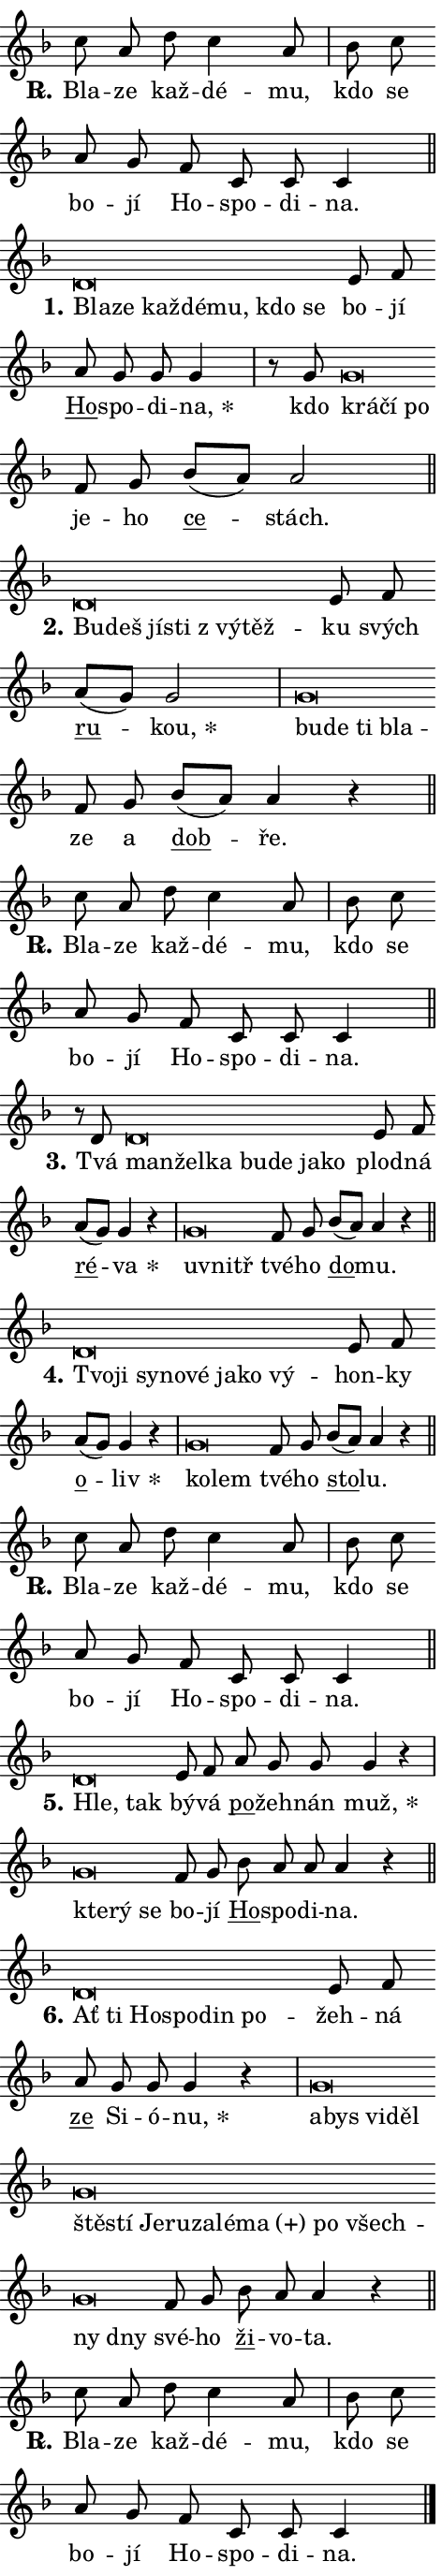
\version "2.24.0"
\header { tagline = "" }
\paper {
  indent = 0\cm
  top-margin = 0\cm
  right-margin = 0.13\cm % to fit lyric hyphens
  bottom-margin = 0\cm
  left-margin = 0\cm
  paper-width = 8\cm
  page-breaking = #ly:one-page-breaking
  system-system-spacing.basic-distance = #11
  score-system-spacing.basic-distance = #11
  ragged-last = ##f
}


%% Author: Thomas Morley
%% https://lists.gnu.org/archive/html/lilypond-user/2020-05/msg00002.html
#(define (line-position grob)
"Returns position of @var[grob} in current system:
   @code{'start}, if at first time-step
   @code{'end}, if at last time-step
   @code{'middle} otherwise
"
  (let* ((col (ly:item-get-column grob))
         (ln (ly:grob-object col 'left-neighbor))
         (rn (ly:grob-object col 'right-neighbor))
         (col-to-check-left (if (ly:grob? ln) ln col))
         (col-to-check-right (if (ly:grob? rn) rn col))
         (break-dir-left
           (and
             (ly:grob-property col-to-check-left 'non-musical #f)
             (ly:item-break-dir col-to-check-left)))
         (break-dir-right
           (and
             (ly:grob-property col-to-check-right 'non-musical #f)
             (ly:item-break-dir col-to-check-right))))
        (cond ((eqv? 1 break-dir-left) 'start)
              ((eqv? -1 break-dir-right) 'end)
              (else 'middle))))

#(define (tranparent-at-line-position vctor)
  (lambda (grob)
  "Relying on @code{line-position} select the relevant enry from @var{vctor}.
Used to determine transparency,"
    (case (line-position grob)
      ((end) (not (vector-ref vctor 0)))
      ((middle) (not (vector-ref vctor 1)))
      ((start) (not (vector-ref vctor 2))))))

noteHeadBreakVisibility =
#(define-music-function (break-visibility)(vector?)
"Makes @code{NoteHead}s transparent relying on @var{break-visibility}"
#{
  \override NoteHead.transparent =
    #(tranparent-at-line-position break-visibility)
#})

#(define delete-ledgers-for-transparent-note-heads
  (lambda (grob)
    "Reads whether a @code{NoteHead} is transparent.
If so this @code{NoteHead} is removed from @code{'note-heads} from
@var{grob}, which is supposed to be @code{LedgerLineSpanner}.
As a result ledgers are not printed for this @code{NoteHead}"
    (let* ((nhds-array (ly:grob-object grob 'note-heads))
           (nhds-list
             (if (ly:grob-array? nhds-array)
                 (ly:grob-array->list nhds-array)
                 '()))
           ;; Relies on the transparent-property being done before
           ;; Staff.LedgerLineSpanner.after-line-breaking is executed.
           ;; This is fragile ...
           (to-keep
             (remove
               (lambda (nhd)
                 (ly:grob-property nhd 'transparent #f))
               nhds-list)))
      ;; TODO find a better method to iterate over grob-arrays, similiar
      ;; to filter/remove etc for lists
      ;; For now rebuilt from scratch
      (set! (ly:grob-object grob 'note-heads)  '())
      (for-each
        (lambda (nhd)
          (ly:pointer-group-interface::add-grob grob 'note-heads nhd))
        to-keep))))

squashNotes = {
  \override NoteHead.X-extent = #'(-0.2 . 0.2)
  \override NoteHead.Y-extent = #'(-0.75 . 0)
  \override NoteHead.stencil =
    #(lambda (grob)
       (let ((pos (ly:grob-property grob 'staff-position)))
         (begin
           (if (< pos -7) (display "ERROR: Lower brevis then expected\n") (display ""))
           (if (<= pos -6) ly:text-interface::print ly:note-head::print))))
}
unSquashNotes = {
  \revert NoteHead.X-extent
  \revert NoteHead.Y-extent
  \revert NoteHead.stencil
}

hideNotes = \noteHeadBreakVisibility #begin-of-line-visible
unHideNotes = \noteHeadBreakVisibility #all-visible

% work-around for resetting accidentals
% https://lilypond.org/doc/v2.23/Documentation/notation/displaying-rhythms#unmetered-music
cadenzaMeasure = {
  \cadenzaOff
  \partial 1024 s1024
  \cadenzaOn
}

#(define-markup-command (accent layout props text) (markup?)
  "Underline accented syllable"
  (interpret-markup layout props
    #{\markup \override #'(offset . 4.3) \underline { #text }#}))

responsum = \markup \concat {
  "R" \hspace #-1.05 \path #0.1 #'((moveto 0 0.07) (lineto 0.9 0.8)) \hspace #0.05 "."
}

spaceSize = #0.6828661417322834 % exact space size for TeX Gyre Schola

\layout {
  \context {
    \Staff
    \remove "Time_signature_engraver"
    \override LedgerLineSpanner.after-line-breaking = #delete-ledgers-for-transparent-note-heads
  }
  \context {
    \Lyrics {
      \override LyricSpace.minimum-distance = \spaceSize
      \override LyricText.font-name = #"TeX Gyre Schola"
      \override LyricText.font-size = 1
      \override StanzaNumber.font-name = #"TeX Gyre Schola Bold"
      \override StanzaNumber.font-size = 1
    }
  }
  \context {
    \Score 
    \override NoteHead.text =
      #(lambda (grob) 
        (let ((pos (ly:grob-property grob 'staff-position)))
          #{\markup {
            \combine
              \halign #-0.55 \raise #(if (= pos -6) 0 0.5) \override #'(thickness . 2) \draw-line #'(3.2 . 0)
              \musicglyph "noteheads.sM1"
          }#}))
  }
}

% magnetic-lyrics.ily
%
%   written by
%     Jean Abou Samra <jean@abou-samra.fr>
%     Werner Lemberg <wl@gnu.org>
%
%   adapted by
%     Jiri Hon <jiri.hon@gmail.com>
%
% Version 2022-Apr-15

% https://www.mail-archive.com/lilypond-user@gnu.org/msg149350.html

#(define (Left_hyphen_pointer_engraver context)
   "Collect syllable-hyphen-syllable occurrences in lyrics and store
them in properties.  This engraver only looks to the left.  For
example, if the lyrics input is @code{foo -- bar}, it does the
following.

@itemize @bullet
@item
Set the @code{text} property of the @code{LyricHyphen} grob between
@q{foo} and @q{bar} to @code{foo}.

@item
Set the @code{left-hyphen} property of the @code{LyricText} grob with
text @q{foo} to the @code{LyricHyphen} grob between @q{foo} and
@q{bar}.
@end itemize

Use this auxiliary engraver in combination with the
@code{lyric-@/text::@/apply-@/magnetic-@/offset!} hook."
   (let ((hyphen #f)
         (text #f))
     (make-engraver
      (acknowledgers
       ((lyric-syllable-interface engraver grob source-engraver)
        (set! text grob)))
      (end-acknowledgers
       ((lyric-hyphen-interface engraver grob source-engraver)
        ;(when (not (grob::has-interface grob 'lyric-space-interface))
          (set! hyphen grob)));)
      ((stop-translation-timestep engraver)
       (when (and text hyphen)
         (ly:grob-set-object! text 'left-hyphen hyphen))
       (set! text #f)
       (set! hyphen #f)))))

#(define (lyric-text::apply-magnetic-offset! grob)
   "If the space between two syllables is less than the value in
property @code{LyricText@/.details@/.squash-threshold}, move the right
syllable to the left so that it gets concatenated with the left
syllable.

Use this function as a hook for
@code{LyricText@/.after-@/line-@/breaking} if the
@code{Left_@/hyphen_@/pointer_@/engraver} is active."
   (let ((hyphen (ly:grob-object grob 'left-hyphen #f)))
     (when hyphen
       (let ((left-text (ly:spanner-bound hyphen LEFT)))
         (when (grob::has-interface left-text 'lyric-syllable-interface)
           (let* ((common (ly:grob-common-refpoint grob left-text X))
                  (this-x-ext (ly:grob-extent grob common X))
                  (left-x-ext
                   (begin
                     ;; Trigger magnetism for left-text.
                     (ly:grob-property left-text 'after-line-breaking)
                     (ly:grob-extent left-text common X)))
                  ;; `delta` is the gap width between two syllables.
                  (delta (- (interval-start this-x-ext)
                            (interval-end left-x-ext)))
                  (details (ly:grob-property grob 'details))
                  (threshold (assoc-get 'squash-threshold details 0.2)))
             (when (< delta threshold)
               (let* (;; We have to manipulate the input text so that
                      ;; ligatures crossing syllable boundaries are not
                      ;; disabled.  For languages based on the Latin
                      ;; script this is essentially a beautification.
                      ;; However, for non-Western scripts it can be a
                      ;; necessity.
                      (lt (ly:grob-property left-text 'text))
                      (rt (ly:grob-property grob 'text))
                      (is-space (grob::has-interface hyphen 'lyric-space-interface))
                      (space (if is-space " " ""))
                      (extra-delta (if is-space spaceSize 0))
                      ;; Append new syllable.
                      (ltrt-space (if (and (string? lt) (string? rt))
                                (string-append lt space rt)
                                (make-concat-markup (list lt space rt))))
                      ;; Right-align `ltrt` to the right side.
                      (ltrt-space-markup (grob-interpret-markup
                               grob
                               (make-translate-markup
                                (cons (interval-length this-x-ext) 0)
                                (make-right-align-markup ltrt-space)))))
                 (begin
                   ;; Don't print `left-text`.
                   (ly:grob-set-property! left-text 'stencil #f)
                   ;; Set text and stencil (which holds all collected
                   ;; syllables so far) and shift it to the left.
                   (ly:grob-set-property! grob 'text ltrt-space)
                   (ly:grob-set-property! grob 'stencil ltrt-space-markup)
                   (ly:grob-translate-axis! grob (- (- delta extra-delta)) X))))))))))


#(define (lyric-hyphen::displace-bounds-first grob)
   ;; Make very sure this callback isn't triggered too early.
   (let ((left (ly:spanner-bound grob LEFT))
         (right (ly:spanner-bound grob RIGHT)))
     (ly:grob-property left 'after-line-breaking)
     (ly:grob-property right 'after-line-breaking)
     (ly:lyric-hyphen::print grob)))

squashThreshold = #0.4

\layout {
  \context {
    \Lyrics
    \consists #Left_hyphen_pointer_engraver
    \override LyricText.after-line-breaking =
      #lyric-text::apply-magnetic-offset!
    \override LyricHyphen.stencil = #lyric-hyphen::displace-bounds-first
    \override LyricText.details.squash-threshold = \squashThreshold
    \override LyricHyphen.minimum-distance = 0
    \override LyricHyphen.minimum-length = \squashThreshold
  }
}

squashText = \override LyricText.details.squash-threshold = 9999
unSquashText = \override LyricText.details.squash-threshold = \squashThreshold

leftText = \override LyricText.self-alignment-X = #LEFT
unLeftText = \revert LyricText.self-alignment-X

starOffset = #(lambda (grob) 
                (let ((x_offset (ly:self-alignment-interface::aligned-on-x-parent grob)))
                  (if (= x_offset 0) 0 (+ x_offset 1.2))))

star = #(define-music-function (syllable)(string?)
"Append star separator at the end of a syllable"
#{
  \once \override LyricText.X-offset = #starOffset
  \lyricmode { \markup {
    #syllable
    \override #'((font-name . "TeX Gyre Schola Bold")) \hspace #0.2 \lower #0.65 \larger "*"
  } }
#})

starAccent = #(define-music-function (syllable)(string?)
"Append star separator at the end of a syllable and make accent"
#{
  \once \override LyricText.X-offset = #starOffset
  \lyricmode { \markup {
    \accent #syllable
    \override #'((font-name . "TeX Gyre Schola Bold")) \hspace #0.2 \lower #0.65 \larger "*"
  } }
#})

breath = #(define-music-function (syllable)(string?)
"Append breathing indicator at the end of a syllable"
#{
  \lyricmode { \markup { #syllable "+" } }
#})

optionalBreath = #(define-music-function (syllable)(string?)
"Append optional breathing indicator at the end of a syllable"
#{
  \lyricmode { \markup { #syllable "(+)" } }
#})


\score {
    <<
        \new Voice = "melody" { \cadenzaOn \key f \major \relative { c''8 a d c4 a8 \cadenzaMeasure \bar "|" bes8 c \bar "" a g \bar "" f c c c4 \cadenzaMeasure \bar "||" \break } }
        \new Lyrics \lyricsto "melody" { \lyricmode { \set stanza = \responsum
Bla -- ze kaž -- dé -- mu, kdo se bo -- jí Ho -- spo -- di -- na. } }
    >>
    \layout {}
}

\score {
    <<
        \new Voice = "melody" { \cadenzaOn \key f \major \relative { \squashNotes d'\breve*1/16 \hideNotes \breve*1/16 \bar "" \breve*1/16 \bar "" \breve*1/16 \bar "" \breve*1/16 \bar "" \breve*1/16 \breve*1/16 \bar "" \unHideNotes \unSquashNotes e8 f \bar "" a g g g4 \cadenzaMeasure \bar "|" r8 g \squashNotes g\breve*1/16 \hideNotes \breve*1/16 \breve*1/16 \bar "" \unHideNotes \unSquashNotes f8 g \bar "" bes[( a)] a2 \cadenzaMeasure \bar "||" \break } }
        \new Lyrics \lyricsto "melody" { \lyricmode { \set stanza = "1."
\leftText Bla -- \squashText ze kaž -- dé -- mu, kdo se \unLeftText \unSquashText bo -- jí \markup \accent Ho -- spo -- di -- \star na, kdo \leftText krá -- \squashText čí po \unLeftText \unSquashText je -- ho \markup \accent ce -- stách. } }
    >>
    \layout {}
}

\score {
    <<
        \new Voice = "melody" { \cadenzaOn \key f \major \relative { \squashNotes d'\breve*1/16 \hideNotes \breve*1/16 \bar "" \breve*1/16 \bar "" \breve*1/16 \bar "" \breve*1/16 \breve*1/16 \bar "" \unHideNotes \unSquashNotes e8 f \bar "" a[( g)] g2 \cadenzaMeasure \bar "|" \squashNotes g\breve*1/16 \hideNotes \breve*1/16 \bar "" \breve*1/16 \breve*1/16 \bar "" \unHideNotes \unSquashNotes f8 g \bar "" bes[( a)] a4 r \cadenzaMeasure \bar "||" \break } }
        \new Lyrics \lyricsto "melody" { \lyricmode { \set stanza = "2."
\leftText Bu -- \squashText deš jí -- sti "z vý" -- těž -- \unLeftText \unSquashText ku svých \markup \accent ru -- \star kou, \leftText bu -- \squashText de ti bla -- \unLeftText \unSquashText ze a \markup \accent dob -- ře. } }
    >>
    \layout {}
}

\score {
    <<
        \new Voice = "melody" { \cadenzaOn \key f \major \relative { c''8 a d c4 a8 \cadenzaMeasure \bar "|" bes8 c \bar "" a g \bar "" f c c c4 \cadenzaMeasure \bar "||" \break } }
        \new Lyrics \lyricsto "melody" { \lyricmode { \set stanza = \responsum
Bla -- ze kaž -- dé -- mu, kdo se bo -- jí Ho -- spo -- di -- na. } }
    >>
    \layout {}
}

\score {
    <<
        \new Voice = "melody" { \cadenzaOn \key f \major \relative { r8 d' \squashNotes d\breve*1/16 \hideNotes \breve*1/16 \bar "" \breve*1/16 \bar "" \breve*1/16 \bar "" \breve*1/16 \bar "" \breve*1/16 \breve*1/16 \bar "" \unHideNotes \unSquashNotes e8 f \bar "" a[( g)] g4 r \cadenzaMeasure \bar "|" \squashNotes g\breve*1/16 \hideNotes \breve*1/16 \bar "" \unHideNotes \unSquashNotes f8 g \bar "" bes[( a)] a4 r \cadenzaMeasure \bar "||" \break } }
        \new Lyrics \lyricsto "melody" { \lyricmode { \set stanza = "3."
Tvá \leftText man -- \squashText žel -- ka bu -- de ja -- ko \unLeftText \unSquashText plod -- ná \markup \accent ré -- \star va \leftText u -- \squashText vnitř \unLeftText \unSquashText tvé -- ho \markup \accent do -- mu. } }
    >>
    \layout {}
}

\score {
    <<
        \new Voice = "melody" { \cadenzaOn \key f \major \relative { \squashNotes d'\breve*1/16 \hideNotes \breve*1/16 \bar "" \breve*1/16 \bar "" \breve*1/16 \bar "" \breve*1/16 \bar "" \breve*1/16 \bar "" \breve*1/16 \breve*1/16 \bar "" \unHideNotes \unSquashNotes e8 f \bar "" a[( g)] g4 r \cadenzaMeasure \bar "|" \squashNotes g\breve*1/16 \hideNotes \breve*1/16 \bar "" \unHideNotes \unSquashNotes f8 g \bar "" bes[( a)] a4 r \cadenzaMeasure \bar "||" \break } }
        \new Lyrics \lyricsto "melody" { \lyricmode { \set stanza = "4."
\leftText Tvo -- \squashText ji sy -- no -- vé ja -- ko vý -- \unLeftText \unSquashText hon -- ky \markup \accent o -- \star liv \leftText ko -- \squashText lem \unLeftText \unSquashText tvé -- ho \markup \accent sto -- lu. } }
    >>
    \layout {}
}

\score {
    <<
        \new Voice = "melody" { \cadenzaOn \key f \major \relative { c''8 a d c4 a8 \cadenzaMeasure \bar "|" bes8 c \bar "" a g \bar "" f c c c4 \cadenzaMeasure \bar "||" \break } }
        \new Lyrics \lyricsto "melody" { \lyricmode { \set stanza = \responsum
Bla -- ze kaž -- dé -- mu, kdo se bo -- jí Ho -- spo -- di -- na. } }
    >>
    \layout {}
}

\score {
    <<
        \new Voice = "melody" { \cadenzaOn \key f \major \relative { \squashNotes d'\breve*1/16 \hideNotes \breve*1/16 \bar "" \unHideNotes \unSquashNotes e8 f \bar "" a g g g4 r \cadenzaMeasure \bar "|" \squashNotes g\breve*1/16 \hideNotes \breve*1/16 \breve*1/16 \bar "" \unHideNotes \unSquashNotes f8 g \bar "" bes a a a4 r \cadenzaMeasure \bar "||" \break } }
        \new Lyrics \lyricsto "melody" { \lyricmode { \set stanza = "5."
\leftText Hle, \squashText tak \unLeftText \unSquashText bý -- vá \markup \accent po -- žeh -- nán \star muž, \leftText kte -- \squashText rý se \unLeftText \unSquashText bo -- jí \markup \accent Ho -- spo -- di -- na. } }
    >>
    \layout {}
}

\score {
    <<
        \new Voice = "melody" { \cadenzaOn \key f \major \relative { \squashNotes d'\breve*1/16 \hideNotes \breve*1/16 \bar "" \breve*1/16 \bar "" \breve*1/16 \bar "" \breve*1/16 \breve*1/16 \bar "" \unHideNotes \unSquashNotes e8 f \bar "" a g g g4 r \cadenzaMeasure \bar "|" \squashNotes g\breve*1/16 \hideNotes \breve*1/16 \bar "" \breve*1/16 \bar "" \breve*1/16 \bar "" \breve*1/16 \bar "" \breve*1/16 \bar "" \breve*1/16 \bar "" \breve*1/16 \bar "" \breve*1/16 \bar "" \breve*1/16 \bar "" \breve*1/16 \bar "" \breve*1/16 \bar "" \breve*1/16 \bar "" \breve*1/16 \breve*1/16 \bar "" \unHideNotes \unSquashNotes f8 g \bar "" bes a a4 r \cadenzaMeasure \bar "||" \break } }
        \new Lyrics \lyricsto "melody" { \lyricmode { \set stanza = "6."
\leftText Ať \squashText ti Ho -- spo -- din po -- \unLeftText \unSquashText žeh -- ná \markup \accent ze Si -- ó -- \star nu, \leftText a -- \squashText bys vi -- děl ště -- stí Je -- ru -- za -- lé -- \optionalBreath ma po všech -- ny dny \unLeftText \unSquashText své -- ho \markup \accent ži -- vo -- ta. } }
    >>
    \layout {}
}

\score {
    <<
        \new Voice = "melody" { \cadenzaOn \key f \major \relative { c''8 a d c4 a8 \cadenzaMeasure \bar "|" bes8 c \bar "" a g \bar "" f c c c4 \cadenzaMeasure \bar "||" \break } \bar "|." }
        \new Lyrics \lyricsto "melody" { \lyricmode { \set stanza = \responsum
Bla -- ze kaž -- dé -- mu, kdo se bo -- jí Ho -- spo -- di -- na. } }
    >>
    \layout {}
}
